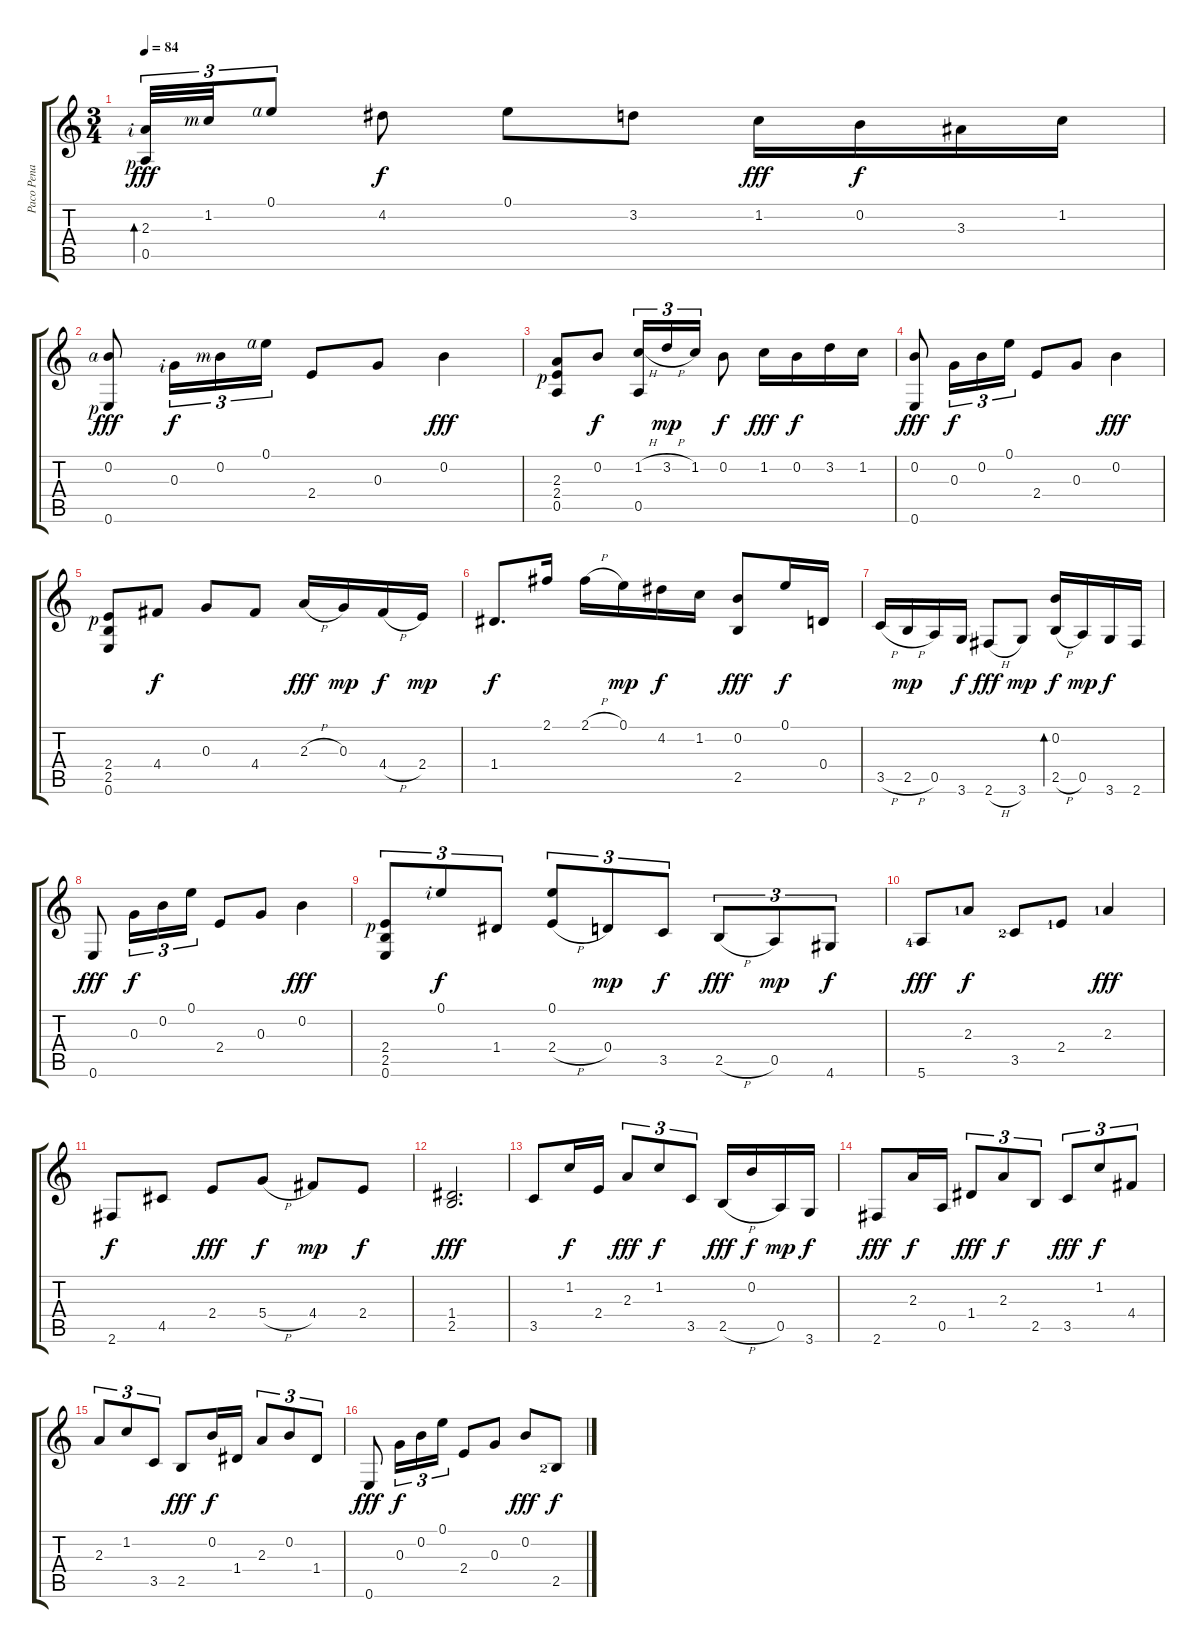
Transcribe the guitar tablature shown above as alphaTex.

\track ("Paco Pena Flamenko Gitar" "Paco Pena ") {instrument acousticguitarnylon}
\staff {score tabs}
\tuning (E4 B3 G3 D3 A2 E2) {hide}
\ts (3 4)
\tempo 84
\clef g2
\ks c
(2.3{rf 2} 0.5{rf 1}).32{tu (3 2) bd 60 dy fff} 1.2{rf 3}.32{tu (3 2)} 0.1{rf 4}.8{tu (3 2)} 4.2.8{dy f} 0.1.8 3.2.8 1.2.16{dy fff} 0.2.16{dy f} 3.3.16 1.2.16 |
(0.2{rf 4} 0.6{rf 1}).8{dy fff} 0.3{rf 2}.16{tu (3 2) dy f} 0.2{rf 3}.16{tu (3 2)} 0.1{rf 4}.16{tu (3 2)} 2.4.8 0.3.8 0.2.4{dy fff} |
(2.3 2.4{rf 1} 0.5).8 0.2.8{dy f} (1.2{h} 0.5).16{tu (3 2)} 3.2{h}.16{tu (3 2) dy mp} 1.2.16{tu (3 2)} 0.2.8{dy f} 1.2.16{dy fff} 0.2.16{dy f} 3.2.16 1.2.16 |
(0.2 0.6).8{dy fff} 0.3.16{tu (3 2) dy f} 0.2.16{tu (3 2)} 0.1.16{tu (3 2)} 2.4.8 0.3.8 0.2.4{dy fff} |
(2.4{rf 1} 2.5 0.6).8 4.4.8{dy f} 0.3.8 4.4.8 2.3{h}.16{dy fff} 0.3.16{dy mp} 4.4{h}.16{dy f} 2.4.16{dy mp} |
1.4.8{d dy f} 2.1.16 2.1{h}.16 0.1.16{dy mp} 4.2.16{dy f} 1.2.16 (0.2 2.5).8{dy fff} 0.1.16{dy f} 0.4.16 |
3.5{h}.16 2.5{h}.16{dy mp} 0.5.16 3.6.16{dy f} 2.6{h}.8{dy fff} 3.6.8{dy mp} (0.2 2.5{h}).16{bd 60 dy f} 0.5.16{dy mp} 3.6.16{dy f} 2.6.16 |
0.6.8{dy fff} 0.3.16{tu (3 2) dy f} 0.2.16{tu (3 2)} 0.1.16{tu (3 2)} 2.4.8 0.3.8 0.2.4{dy fff} |
(2.4{rf 1} 2.5 0.6).8{tu (3 2)} 0.1{rf 2}.8{tu (3 2) dy f} 1.4.8{tu (3 2)} (0.1 2.4{h}).8{tu (3 2)} 0.4.8{tu (3 2) dy mp} 3.5.8{tu (3 2) dy f} 2.5{h}.8{tu (3 2) dy fff} 0.5.8{tu (3 2) dy mp} 4.6.8{tu (3 2) dy f} |
5.6{lf 5}.8{dy fff} 2.3{lf 2}.8{dy f} 3.5{lf 3}.8 2.4{lf 2}.8 2.3{lf 2}.4{dy fff} |
2.6.8{dy f} 4.5.8 2.4.8{dy fff} 5.4{h}.8{dy f} 4.4.8{dy mp} 2.4.8{dy f} |
(1.4 2.5).2{d dy fff} |
3.5.8 1.2.16{dy f} 2.4.16 2.3.8{tu (3 2) dy fff} 1.2.8{tu (3 2) dy f} 3.5.8{tu (3 2)} 2.5{h}.16{dy fff} 0.2.16{dy f} 0.5.16{dy mp} 3.6.16{dy f} |
2.6.8{dy fff} 2.3.16{dy f} 0.5.16 1.4.8{tu (3 2) dy fff} 2.3.8{tu (3 2) dy f} 2.5.8{tu (3 2)} 3.5.8{tu (3 2) dy fff} 1.2.8{tu (3 2) dy f} 4.4.8{tu (3 2)} |
2.3.8{tu (3 2)} 1.2.8{tu (3 2)} 3.5.8{tu (3 2)} 2.5.8{dy fff} 0.2.16{dy f} 1.4.16 2.3.8{tu (3 2)} 0.2.8{tu (3 2)} 1.4.8{tu (3 2)} |
0.6.8{dy fff} 0.3.16{tu (3 2) dy f} 0.2.16{tu (3 2)} 0.1.16{tu (3 2)} 2.4.8 0.3.8 0.2.8{dy fff} 2.5{ss lf 3}.8{dy f}
